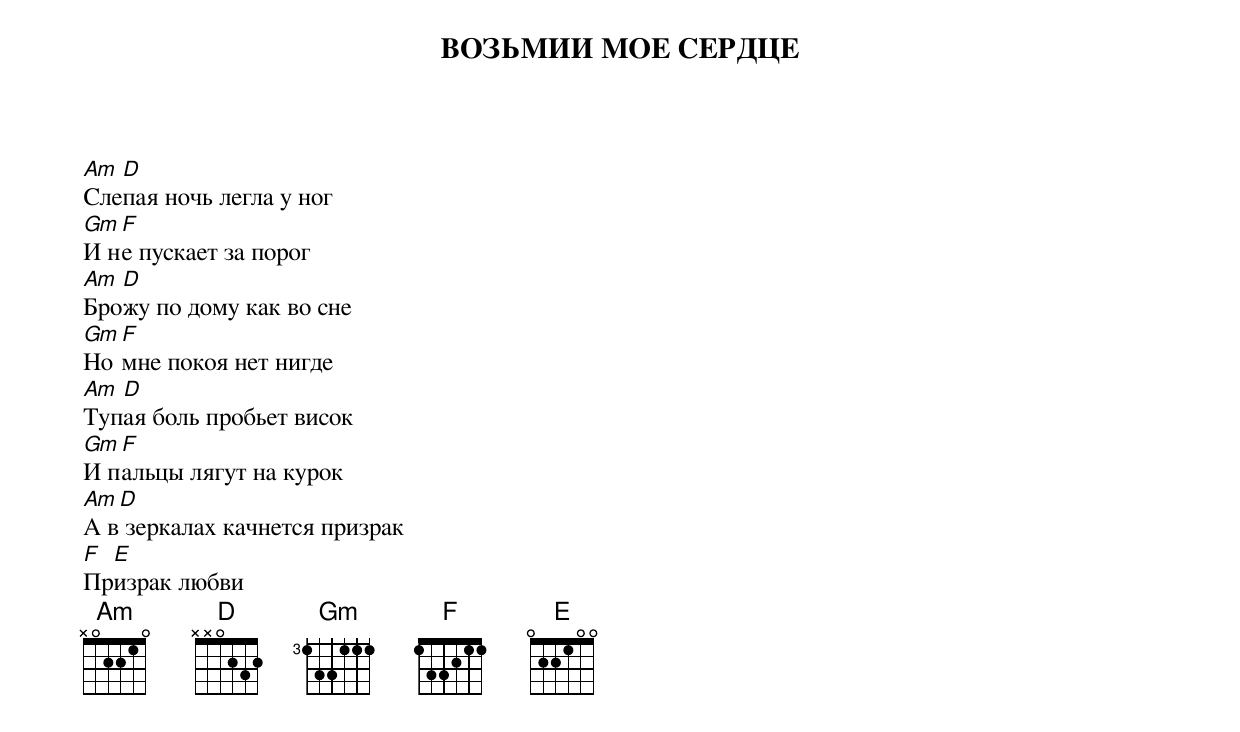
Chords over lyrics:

ВОЗЬМИИ МОЕ СЕРДЦЕ

Am D
Слепая ночь легла у ног
Gm F
И не пускает за порог
Am D
Брожу по дому как во сне
Gm F
Но мне покоя нет нигде
Am D
Тупая боль пробьет висок
Gm F
И пальцы лягут на курок
Am D
А в зеркалах качнется призрак
F E
Призрак любви
